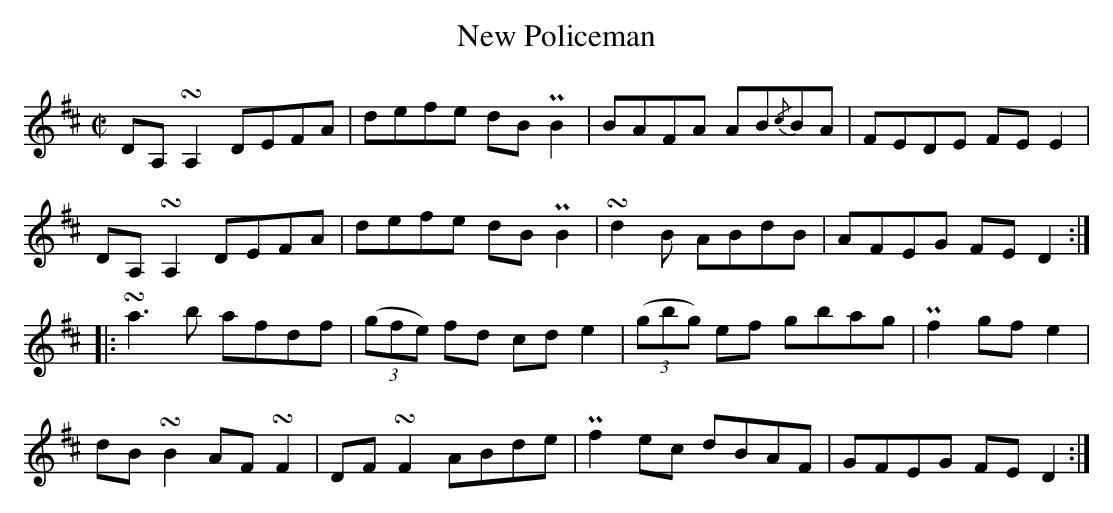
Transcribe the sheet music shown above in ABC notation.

X:1
U: ~ = !turn!
T:New Policeman
L:1/8
M:C|
K:D
DA, ~A,2 DEFA | defe dB PB2 | BAFA AB{/c}BA | FEDE FE E2 |
DA, ~A,2 DEFA | defe dB PB2 | ~d2 B ABdB | AFEG FE D2 ::
~a3 b afdf | ((3gfe) fd cd e2 | ((3gbg) ef gbag | Pf2 gf e2 |
dB ~B2 AF ~F2 | DF ~F2 ABde | Pf2 ec dBAF | GFEG FE D2 :|]
